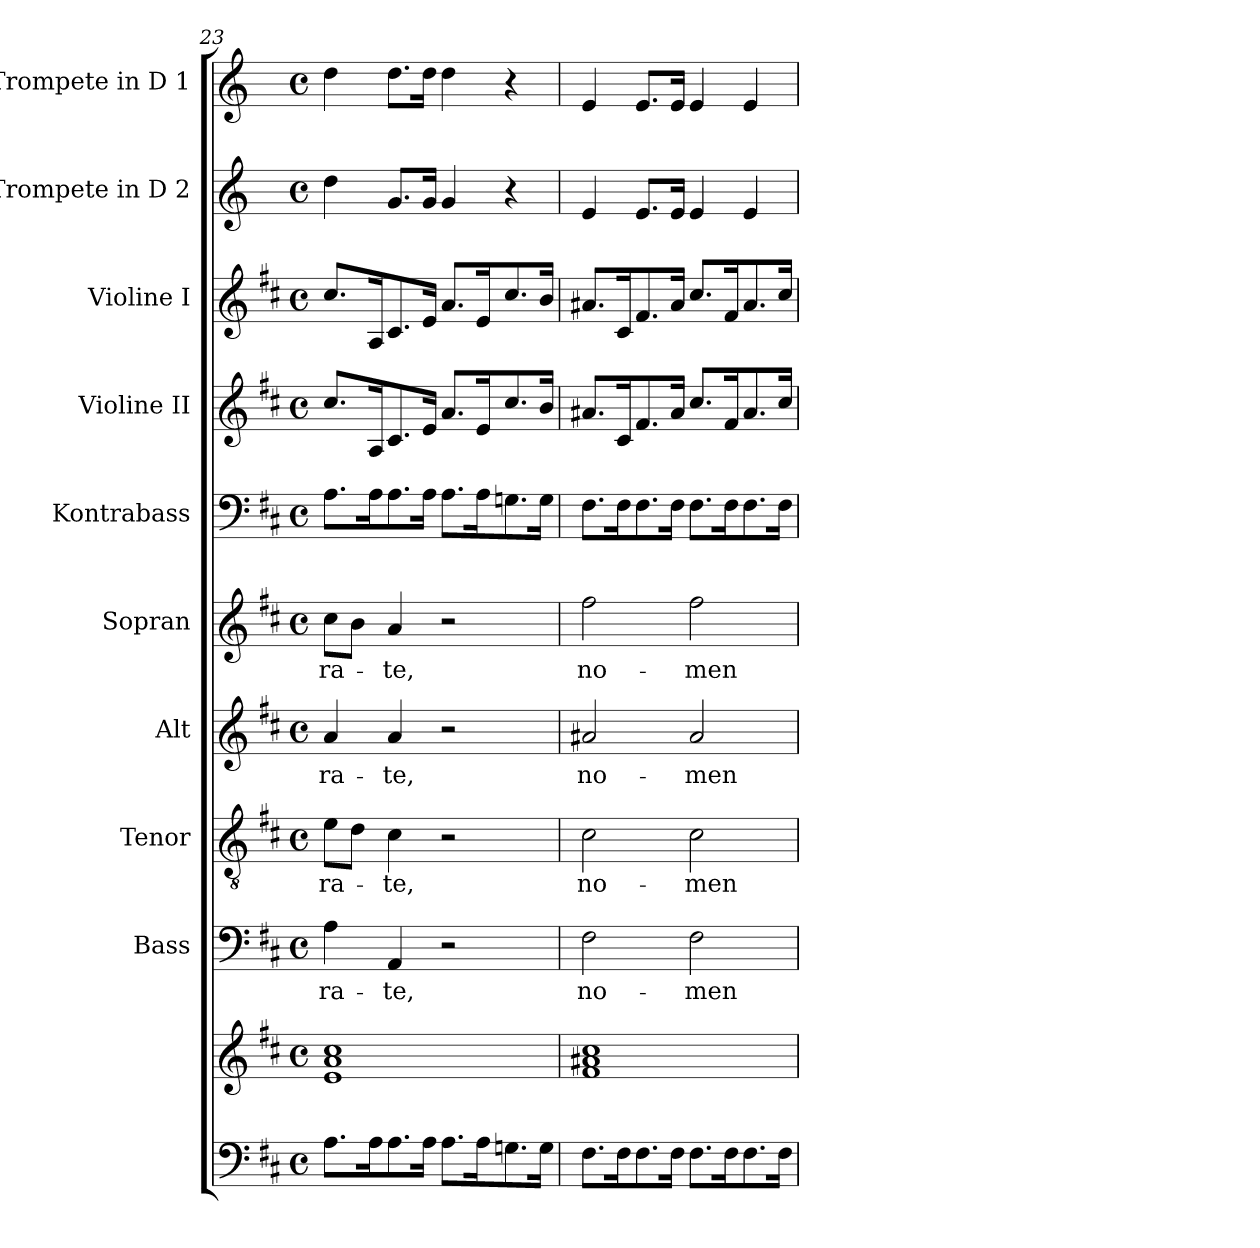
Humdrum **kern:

**kern	**kern	**kern	**text	**kern	**text	**kern	**text	**kern	**text	**kern	**kern	**kern	**kern	**kern
*part10	*part10	*part9	*part9	*part8	*part8	*part7	*part7	*part6	*part6	*part5	*part4	*part3	*part2	*part1
*staff11	*staff10	*staff9	*staff9	*staff8	*staff8	*staff7	*staff7	*staff6	*staff6	*staff5	*staff4	*staff3	*staff2	*staff1
*	*	*I"Bass	*	*I"Tenor	*	*I"Alt	*	*I"Sopran	*	*I"Kontrabass	*I"Violine II	*I"Violine I	*I"Trompete in D 2	*I"Trompete in D 1
*	*	*I'B.	*	*I'T.	*	*I'A.	*	*I'S.	*	*I'Kb.	*I'Vl. II	*I'Vl. I	*I'Trp. D 2	*I'Trp. D 1
!!LO:PB:g=z
*clefF4	*clefG2	*clefF4	*	*clefGv2	*	*clefG2	*	*clefG2	*	*clefF4	*clefG2	*clefG2	*clefG2	*clefG2
*	*	*	*	*	*	*	*	*	*	*ITrd7c12	*	*	*ITrd-1c-2	*ITrd-1c-2
*k[f#c#]	*k[f#c#]	*k[f#c#]	*	*k[f#c#]	*	*k[f#c#]	*	*k[f#c#]	*	*k[f#c#]	*k[f#c#]	*k[f#c#]	*k[f#c#]	*k[f#c#]
*D:	*D:	*D:	*	*D:	*	*D:	*	*D:	*	*D:	*D:	*D:	*D:	*D:
*M4/4	*M4/4	*M4/4	*	*M4/4	*	*M4/4	*	*M4/4	*	*M4/4	*M4/4	*M4/4	*M4/4	*M4/4
*met(c)	*met(c)	*met(c)	*	*met(c)	*	*met(c)	*	*met(c)	*	*met(c)	*met(c)	*met(c)	*met(c)	*met(c)
=23	=23	=23	=23	=23	=23	=23	=23	=23	=23	=23	=23	=23	=23	=23
!	!	!	!LO:LY:b	!	!LO:LY:b	!	!LO:LY:b	!	!LO:LY:b	!	!	!	!	!
8.A\L	1e 1a 1cc#	4A\	-ra-	8e\L	-ra-	4a/	-ra-	8cc#\L	-ra-	8.AA\L	8.cc#/L	8.cc#/L	4ee\	4ee\
.	.	.	.	8d\J	.	.	.	8b\J	.	.	.	.	.	.
16A\k	.	.	.	.	.	.	.	.	.	16AA\k	16A/k	16A/k	.	.
!	!	!	!LO:LY:b	!	!LO:LY:b	!	!LO:LY:b	!	!LO:LY:b	!	!	!	!	!
8.A\	.	4AA/	-te,	4c#\	-te,	4a/	-te,	4a/	-te,	8.AA\	8.c#/	8.c#/	8.a/L	8.ee\L
16A\Jk	.	.	.	.	.	.	.	.	.	16AA\Jk	16e/Jk	16e/Jk	16a/Jk	16ee\Jk
8.A\L	.	2r	.	2r	.	2r	.	2r	.	8.AA\L	8.a/L	8.a/L	4a/	4ee\
16A\k	.	.	.	.	.	.	.	.	.	16AA\k	16e/k	16e/k	.	.
8.Gn\	.	.	.	.	.	.	.	.	.	8.GGn\	8.cc#/	8.cc#/	4r	4r
16G\Jk	.	.	.	.	.	.	.	.	.	16GG\Jk	16b/Jk	16b/Jk	.	.
=24	=24	=24	=24	=24	=24	=24	=24	=24	=24	=24	=24	=24	=24	=24
!	!	!	!LO:LY:b	!	!LO:LY:b	!	!LO:LY:b	!	!LO:LY:b	!	!	!	!	!
8.F#\L	1f# 1a#X 1cc#	2F#\	no-	2c#\	no-	2a#X/	no-	2ff#\	no-	8.FF#\L	8.a#X/L	8.a#X/L	4f#/	4f#/
16F#\k	.	.	.	.	.	.	.	.	.	16FF#\k	16c#/k	16c#/k	.	.
8.F#\	.	.	.	.	.	.	.	.	.	8.FF#\	8.f#/	8.f#/	8.f#/L	8.f#/L
16F#\Jk	.	.	.	.	.	.	.	.	.	16FF#\Jk	16a#/Jk	16a#/Jk	16f#/Jk	16f#/Jk
!	!	!	!LO:LY:b	!	!LO:LY:b	!	!LO:LY:b	!	!LO:LY:b	!	!	!	!	!
8.F#\L	.	2F#\	-men	2c#\	-men	2a#/	-men	2ff#\	-men	8.FF#\L	8.cc#/L	8.cc#/L	4f#/	4f#/
16F#\k	.	.	.	.	.	.	.	.	.	16FF#\k	16f#/k	16f#/k	.	.
8.F#\	.	.	.	.	.	.	.	.	.	8.FF#\	8.a#/	8.a#/	4f#/	4f#/
16F#\Jk	.	.	.	.	.	.	.	.	.	16FF#\Jk	16cc#/Jk	16cc#/Jk	.	.
=	=	=	=	=	=	=	=	=	=	=	=	=	=	=
*-	*-	*-	*-	*-	*-	*-	*-	*-	*-	*-	*-	*-	*-	*-
